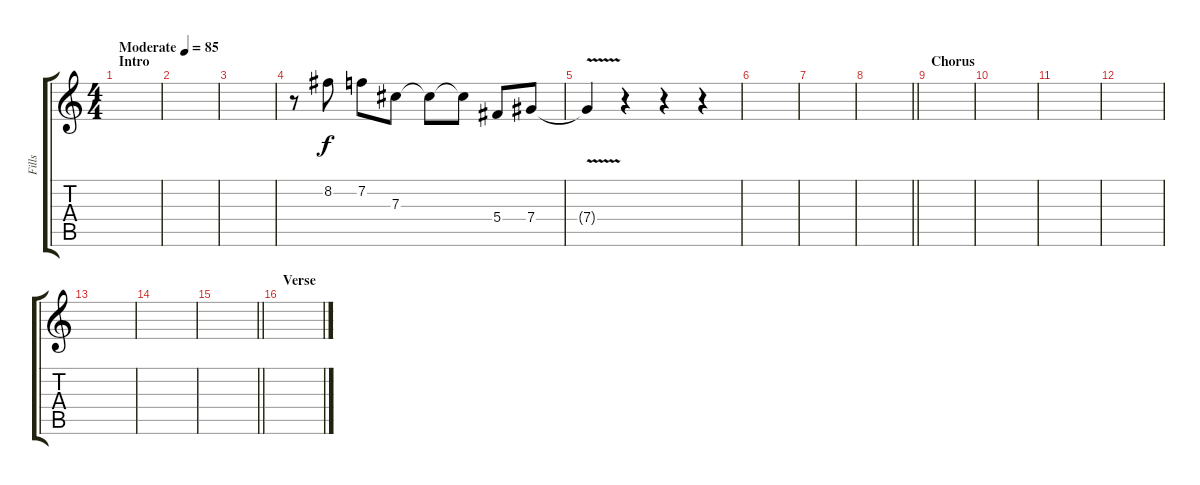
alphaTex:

\track ("Fills" "Fills") {instrument distortionguitar}
\staff {score tabs}
\tuning (Eb4 Bb3 Gb3 Db3 Ab2 Eb2) {hide}
\ts (4 4)
\section ("" "Intro")
\tempo (85 "Moderate")
\clef g2
\ks c
|
|
|
r.8 8.2.8 7.2.8 7.3.8 7.3{t}.8 7.3{t}.8 5.4.8 7.4.8 |
7.4{v t}.4 r.4 r.4 r.4 |
|
|
\barLineRight lightlight
|
\section ("" "Chorus")
|
|
|
|
|
|
\barLineRight lightlight
|
\section ("" "Verse")
